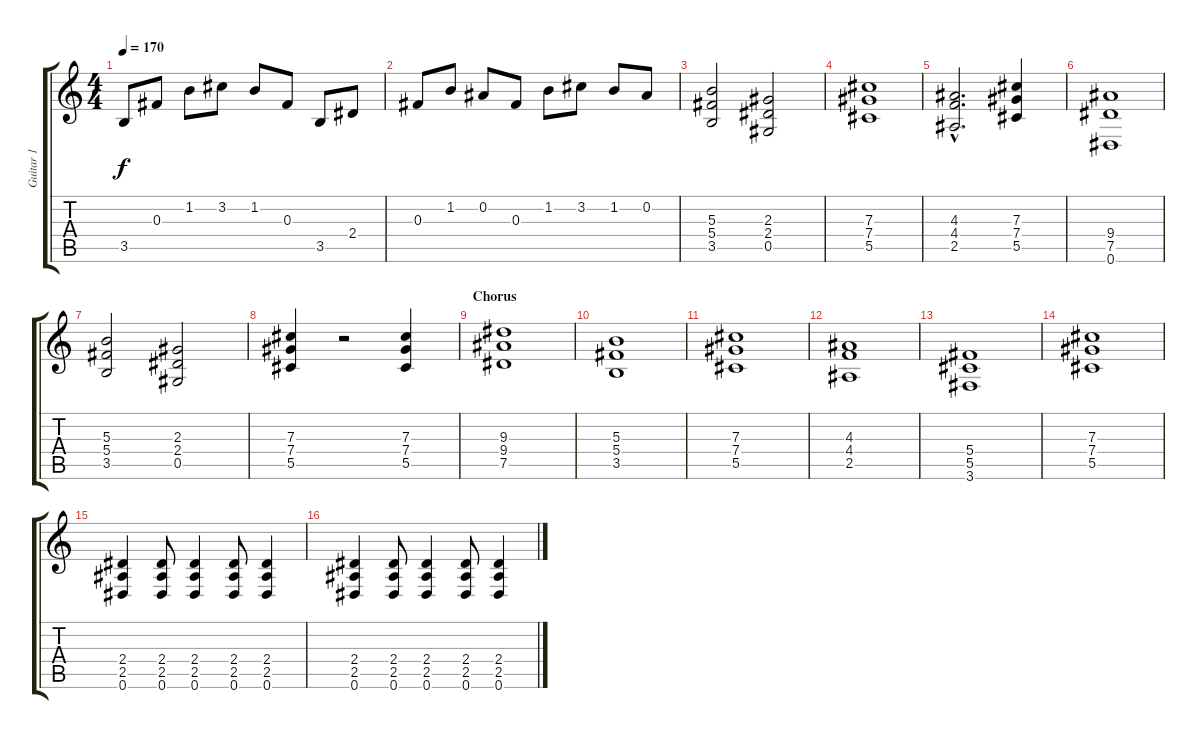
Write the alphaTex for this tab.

\track ("Guitar 1" "Guitar 1") {instrument overdrivenguitar}
\staff {score tabs}
\tuning (Eb4 Bb3 Gb3 Db3 Ab2 Eb2) {hide}
\ts (4 4)
\tempo 170
\clef g2
\ks c
3.5.8{dy f} 0.3.8 1.2.8 3.2.8 1.2.8 0.3.8 3.5.8 2.4.8 |
0.3.8 1.2.8 0.2.8 0.3.8 1.2.8 3.2.8 1.2.8 0.2.8 |
(5.3 5.4 3.5).2 (2.3 2.4 0.5).2 |
(7.3 7.4 5.5).1 |
(4.3{hac} 4.4{hac} 2.5{hac}).2{d} (7.3 7.4 5.5).4 |
(9.4 7.5 0.6).1 |
(5.3 5.4 3.5).2 (2.3 2.4 0.5).2 |
(7.3 7.4 5.5).4 r.2 (7.3 7.4 5.5).4 |
\section ("" "Chorus")
(9.3 9.4 7.5).1 |
(5.3 5.4 3.5).1 |
(7.3 7.4 5.5).1 |
(4.3 4.4 2.5).1 |
(5.4 5.5 3.6).1 |
(7.3 7.4 5.5).1 |
(2.4 2.5 0.6).4 (2.4 2.5 0.6).8 (2.4 2.5 0.6).4 (2.4 2.5 0.6).8 (2.4 2.5 0.6).4 |
(2.4 2.5 0.6).4 (2.4 2.5 0.6).8 (2.4 2.5 0.6).4 (2.4 2.5 0.6).8 (2.4 2.5 0.6).4
